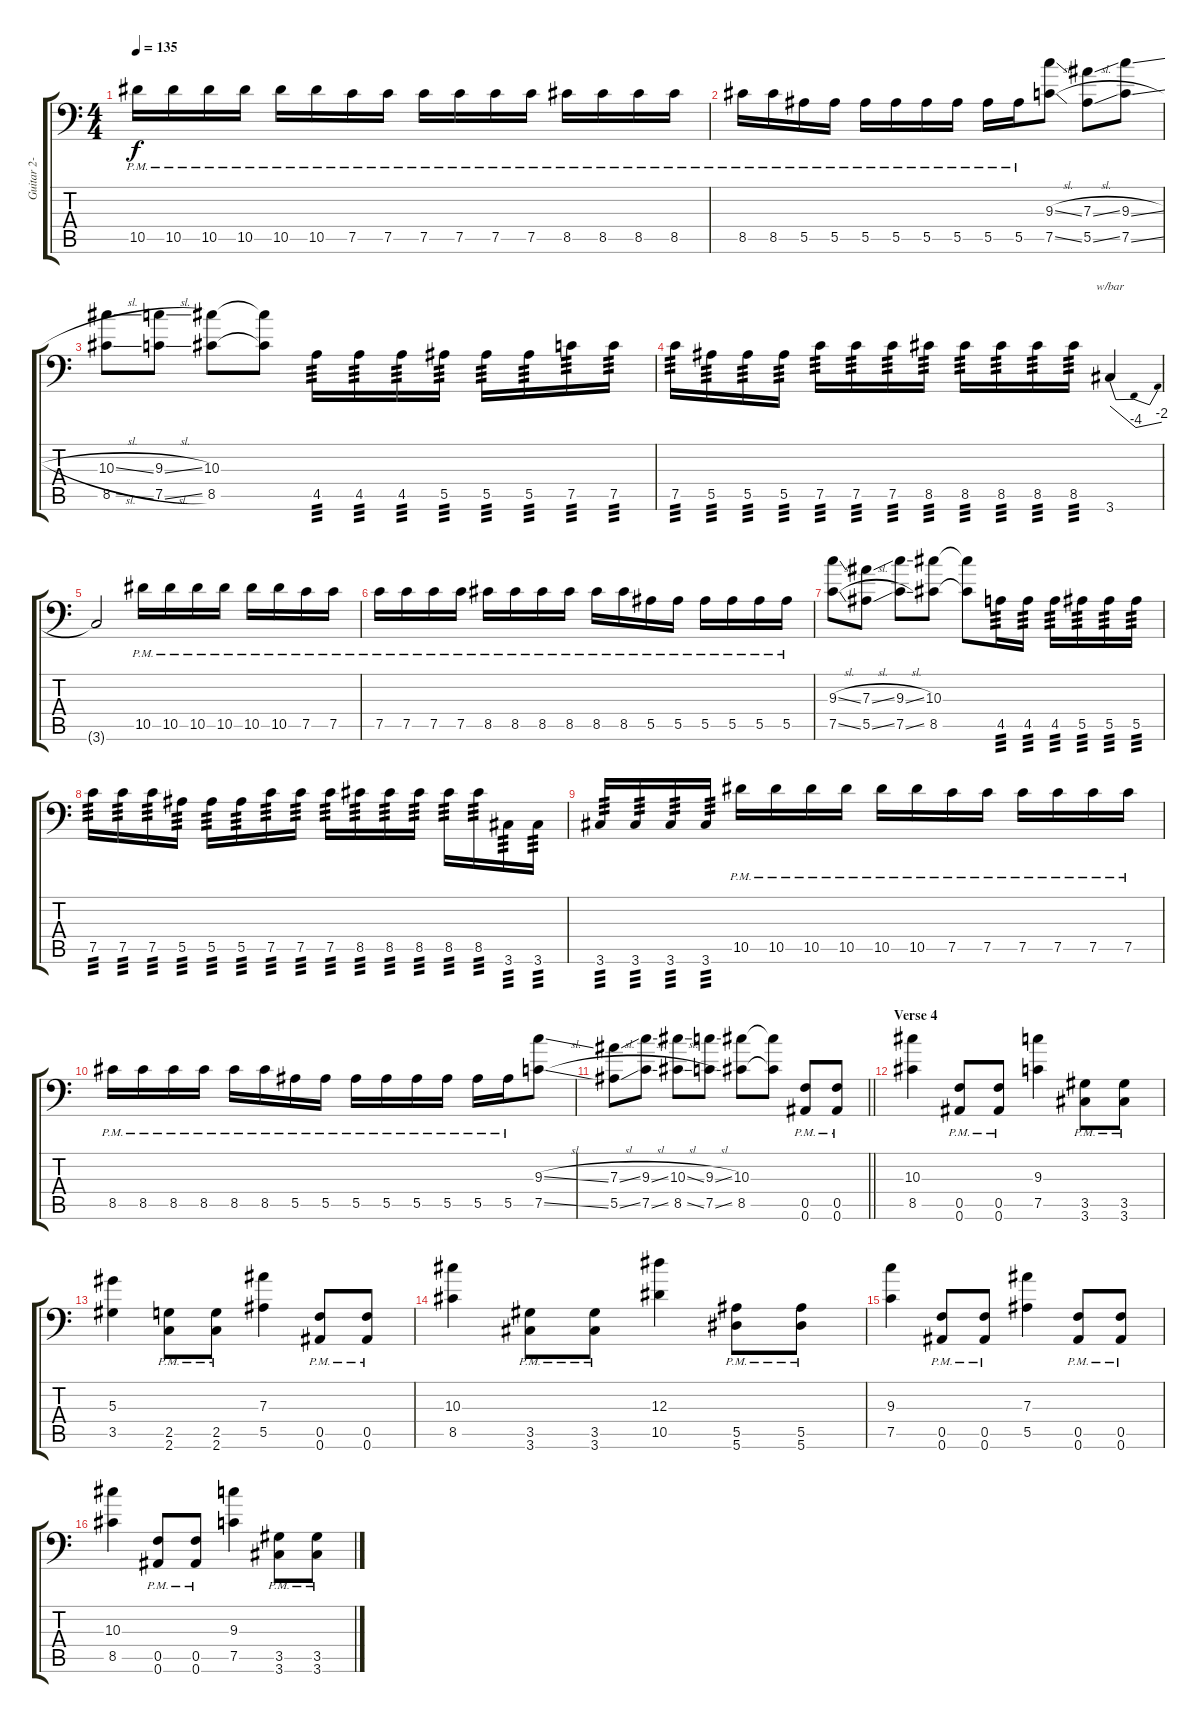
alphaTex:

\track ("Guitar 2- Right Side" "Guitar 2- ") {instrument distortionguitar}
\staff {score tabs}
\tuning (C4 G3 Eb3 Bb2 F2 Bb1) {hide}
\ts (4 4)
\tempo 135
\clef f4
\ks c
10.5{pm}.16{dy f} 10.5{pm}.16 10.5{pm}.16 10.5{pm}.16 10.5{pm}.16 10.5{pm}.16 7.5{pm}.16 7.5{pm}.16 7.5{pm}.16 7.5{pm}.16 7.5{pm}.16 7.5{pm}.16 8.5{pm}.16 8.5{pm}.16 8.5{pm}.16 8.5{pm}.16 |
8.5{pm}.16 8.5{pm}.16 5.5{pm}.16 5.5{pm}.16 5.5{pm}.16 5.5{pm}.16 5.5{pm}.16 5.5{pm}.16 5.5{pm}.16 5.5{pm}.16 (9.3{sl} 7.5{sl}).8 (7.3{sl} 5.5{sl}).8 (9.3{sl} 7.5{sl}).8 |
(10.3{sl} 8.5{sl}).8 (9.3{sl} 7.5{sl}).8 (10.3 8.5).8 (10.3{t} 8.5{t}).8 4.5.16{tp 3} 4.5.16{tp 3} 4.5.16{tp 3} 5.5.16{tp 3} 5.5.16{tp 3} 5.5.16{tp 3} 7.5.16{tp 3} 7.5.16{tp 3} |
7.5.16{tp 3} 5.5.16{tp 3} 5.5.16{tp 3} 5.5.16{tp 3} 7.5.16{tp 3} 7.5.16{tp 3} 7.5.16{tp 3} 8.5.16{tp 3} 8.5.16{tp 3} 8.5.16{tp 3} 8.5.16{tp 3} 8.5.16{tp 3} 3.6.4{tbe (dip default 0 0 30 -16 60 -8)} |
3.6{t}.2 10.5{pm}.16 10.5{pm}.16 10.5{pm}.16 10.5{pm}.16 10.5{pm}.16 10.5{pm}.16 7.5{pm}.16 7.5{pm}.16 |
7.5{pm}.16 7.5{pm}.16 7.5{pm}.16 7.5{pm}.16 8.5{pm}.16 8.5{pm}.16 8.5{pm}.16 8.5{pm}.16 8.5{pm}.16 8.5{pm}.16 5.5{pm}.16 5.5{pm}.16 5.5{pm}.16 5.5{pm}.16 5.5{pm}.16 5.5{pm}.16 |
(9.3{sl} 7.5{sl}).8 (7.3{sl} 5.5{sl}).8 (9.3{sl} 7.5{sl}).8 (10.3 8.5).8 (10.3{t} 8.5{t}).8 4.5.16{tp 3} 4.5.16{tp 3} 4.5.16{tp 3} 5.5.16{tp 3} 5.5.16{tp 3} 5.5.16{tp 3} |
7.5.16{tp 3} 7.5.16{tp 3} 7.5.16{tp 3} 5.5.16{tp 3} 5.5.16{tp 3} 5.5.16{tp 3} 7.5.16{tp 3} 7.5.16{tp 3} 7.5.16{tp 3} 8.5.16{tp 3} 8.5.16{tp 3} 8.5.16{tp 3} 8.5.16{tp 3} 8.5.16{tp 3} 3.6.16{tp 3} 3.6.16{tp 3} |
3.6.16{tp 3} 3.6.16{tp 3} 3.6.16{tp 3} 3.6.16{tp 3} 10.5{pm}.16 10.5{pm}.16 10.5{pm}.16 10.5{pm}.16 10.5{pm}.16 10.5{pm}.16 7.5{pm}.16 7.5{pm}.16 7.5{pm}.16 7.5{pm}.16 7.5{pm}.16 7.5{pm}.16 |
8.5{pm}.16 8.5{pm}.16 8.5{pm}.16 8.5{pm}.16 8.5{pm}.16 8.5{pm}.16 5.5{pm}.16 5.5{pm}.16 5.5{pm}.16 5.5{pm}.16 5.5{pm}.16 5.5{pm}.16 5.5{pm}.16 5.5{pm}.16 (9.3{sl} 7.5{sl}).8 |
\barLineRight lightlight
(7.3{sl} 5.5{sl}).8 (9.3{sl} 7.5{sl}).8 (10.3{sl} 8.5{sl}).8 (9.3{sl} 7.5{sl}).8 (10.3 8.5).8 (10.3{t} 8.5{t}).8 (0.5{pm} 0.6{pm}).8 (0.5{pm} 0.6{pm}).8 |
\section ("" "Verse 4")
(10.3 8.5).4 (0.5{pm} 0.6{pm}).8 (0.5{pm} 0.6{pm}).8 (9.3 7.5).4 (3.5{pm} 3.6{pm}).8 (3.5{pm} 3.6{pm}).8 |
(5.3 3.5).4 (2.5{pm} 2.6{pm}).8 (2.5{pm} 2.6{pm}).8 (7.3 5.5).4 (0.5{pm} 0.6{pm}).8 (0.5{pm} 0.6{pm}).8 |
(10.3 8.5).4 (3.5{pm} 3.6{pm}).8 (3.5{pm} 3.6{pm}).8 (12.3 10.5).4 (5.5{pm} 5.6{pm}).8 (5.5{pm} 5.6{pm}).8 |
(9.3 7.5).4 (0.5{pm} 0.6{pm}).8 (0.5{pm} 0.6{pm}).8 (7.3 5.5).4 (0.5{pm} 0.6{pm}).8 (0.5{pm} 0.6{pm}).8 |
(10.3 8.5).4 (0.5{pm} 0.6{pm}).8 (0.5{pm} 0.6{pm}).8 (9.3 7.5).4 (3.5{pm} 3.6{pm}).8 (3.5{pm} 3.6{pm}).8
